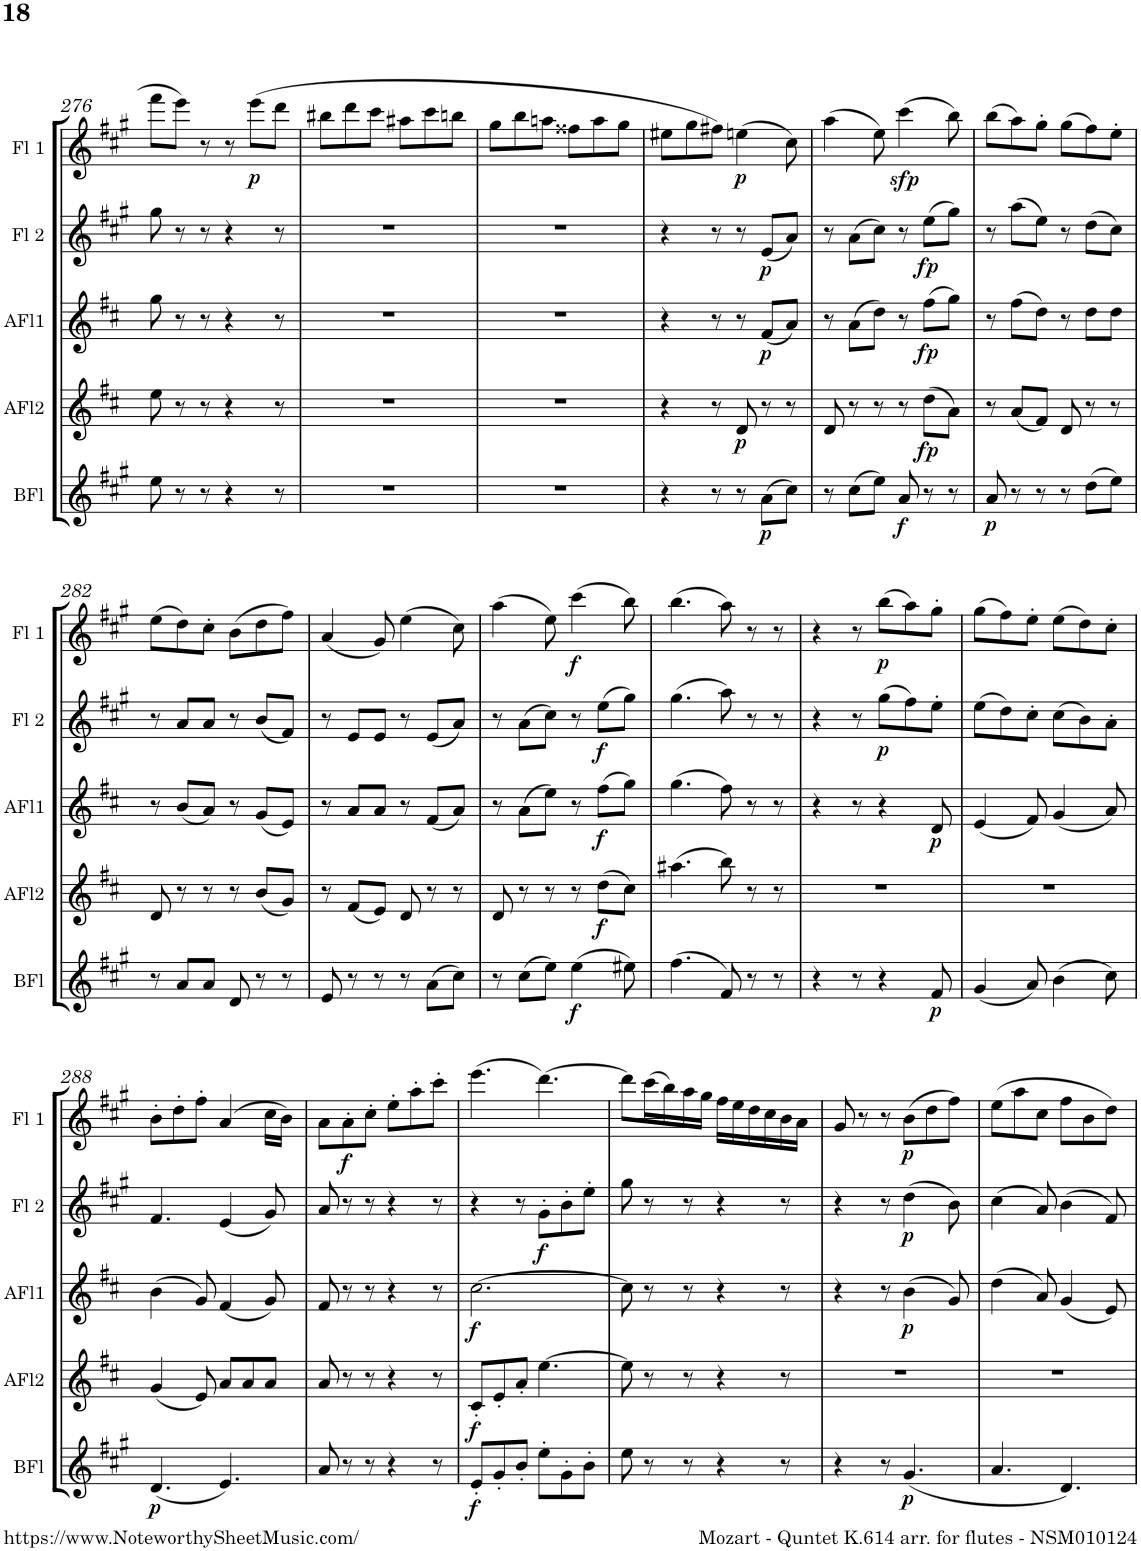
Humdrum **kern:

**kern	**dynam	**kern	**dynam	**kern	**dynam	**kern	**dynam	**kern	**dynam
*part5	*part5	*part4	*part4	*part3	*part3	*part2	*part2	*part1	*part1
*staff5	*staff5	*staff4	*staff4	*staff3	*staff3	*staff2	*staff2	*staff1	*staff1
*I"Bass Fl	*	*I"Alto Fl 2	*	*I"Alto Fl 1	*	*I"Flute 2	*	*I"Flute 1	*
*I'BFl	*	*I'AFl2	*	*I'AFl1	*	*I'Fl 2	*	*I'Fl 1	*
!!LO:PB:g=z
*clefG2	*	*clefG2	*	*clefG2	*	*clefG2	*	*clefG2	*
*Trd7c12	*	*Trd3c5	*	*Trd3c5	*	*	*	*	*
*k[f#c#g#]	*	*k[f#c#]	*	*k[f#c#]	*	*k[f#c#g#]	*	*k[f#c#g#]	*
*M6/8	*	*M6/8	*	*M6/8	*	*M6/8	*	*M6/8	*
=276	=276	=276	=276	=276	=276	=276	=276	=276	=276
8ee\	.	8ee\	.	8gg\	.	8gg#\	.	8fff#\L	.
8r	.	8r	.	8r	.	8r	.	8eee\J	.
8r	.	8r	.	8r	.	8r	.	8r	.
4r	.	4r	.	4r	.	4r	.	8r	.
!	!	!	!	!	!	!	!	!	!LO:DY:b
.	.	.	.	.	.	.	.	(8eee\L	p
8r	.	8r	.	8r	.	8r	.	8ddd\J	.
=277	=277	=277	=277	=277	=277	=277	=277	=277	=277
2.r	.	2.r	.	2.r	.	2.r	.	8bb#X\L	.
.	.	.	.	.	.	.	.	8ddd\	.
.	.	.	.	.	.	.	.	8ccc#\J	.
.	.	.	.	.	.	.	.	8aa#X\L	.
.	.	.	.	.	.	.	.	8ccc#\	.
.	.	.	.	.	.	.	.	8bbn\J	.
=278	=278	=278	=278	=278	=278	=278	=278	=278	=278
2.r	.	2.r	.	2.r	.	2.r	.	8gg#\L	.
.	.	.	.	.	.	.	.	8bb\	.
.	.	.	.	.	.	.	.	8aan\J	.
.	.	.	.	.	.	.	.	8ff##X\L	.
.	.	.	.	.	.	.	.	8aa\	.
.	.	.	.	.	.	.	.	8gg#\J	.
=279	=279	=279	=279	=279	=279	=279	=279	=279	=279
4r	.	4r	.	4r	.	4r	.	8ee#X\L	.
.	.	.	.	.	.	.	.	8gg#\	.
8r	.	8r	.	8r	.	8r	.	8ff#X\J)	.
!	!	!	!LO:DY:b	!	!	!	!	!	!LO:DY:b
8r	.	8d/	p	8r	.	8r	.	(4een\	p
!	!LO:DY:b	!	!	!	!LO:DY:b	!	!LO:DY:b	!	!
(8a\L	p	8r	.	(8f#/L	p	(8e/L	p	.	.
8cc#\J)	.	8r	.	8a/J)	.	8a/J)	.	8cc#\)	.
=280	=280	=280	=280	=280	=280	=280	=280	=280	=280
8r	.	8d/	.	8r	.	8r	.	(4aa\	.
(8cc#\L	.	8r	.	(8a\L	.	(8a\L	.	.	.
8ee\J)	.	8r	.	8dd\J)	.	8cc#\J)	.	8ee\)	.
!	!LO:DY:b	!	!	!	!	!	!	!	!LO:DY:b
8a/	f	8r	.	8r	.	8r	.	(4ccc#\	sfp
!	!	!	!LO:DY:b	!	!LO:DY:b	!	!LO:DY:b	!	!
8r	.	(8dd\L	fp	(8ff#\L	fp	(8ee\L	fp	.	.
8r	.	8a\J)	.	8gg\J)	.	8gg#\J)	.	8bb\)	.
=281	=281	=281	=281	=281	=281	=281	=281	=281	=281
!	!LO:DY:b	!	!	!	!	!	!	!	!
8a/	p	8r	.	8r	.	8r	.	(8bb\L	.
8r	.	(8a/L	.	(8ff#\L	.	(8aa\L	.	8aa\)	.
8r	.	8f#/J)	.	8dd\J)	.	8ee\J)	.	8gg#'\J	.
8r	.	8d/	.	8r	.	8r	.	(8gg#\L	.
(8dd\L	.	8r	.	8dd\L	.	(8dd\L	.	8ff#\)	.
8ee\J)	.	8r	.	8dd\J	.	8cc#\J)	.	8ee'\J	.
!!LO:LB:g=z
=282	=282	=282	=282	=282	=282	=282	=282	=282	=282
8r	.	8d/	.	8r	.	8r	.	(8ee\L	.
8a/L	.	8r	.	(8b/L	.	8a/L	.	8dd\)	.
8a/J	.	8r	.	8a/J)	.	8a/J	.	8cc#'\J	.
8d/	.	8r	.	8r	.	8r	.	(8b\L	.
8r	.	(8b/L	.	(8g/L	.	(8b/L	.	8dd\	.
8r	.	8g/J)	.	8e/J)	.	8f#/J)	.	8ff#\J)	.
=283	=283	=283	=283	=283	=283	=283	=283	=283	=283
8e/	.	8r	.	8r	.	8r	.	(4a/	.
8r	.	(8f#/L	.	8a/L	.	8e/L	.	.	.
8r	.	8e/J)	.	8a/J	.	8e/J	.	8g#/)	.
8r	.	8d/	.	8r	.	8r	.	(4ee\	.
(8a\L	.	8r	.	(8f#/L	.	(8e/L	.	.	.
8cc#\J)	.	8r	.	8a/J)	.	8a/J)	.	8cc#\)	.
=284	=284	=284	=284	=284	=284	=284	=284	=284	=284
8r	.	8d/	.	8r	.	8r	.	(4aa\	.
(8cc#\L	.	8r	.	(8a\L	.	(8a\L	.	.	.
8ee\J)	.	8r	.	8ee\J)	.	8cc#\J)	.	8ee\)	.
!	!LO:DY:b	!	!	!	!	!	!	!	!LO:DY:b
(4ee\	f	8r	.	8r	.	8r	.	(4ccc#\	f
!	!	!	!LO:DY:b	!	!LO:DY:b	!	!LO:DY:b	!	!
.	.	(8dd\L	f	(8ff#\L	f	(8ee\L	f	.	.
8ee#X\)	.	8cc#\J)	.	8gg\J)	.	8gg#\J)	.	8bb\)	.
=285	=285	=285	=285	=285	=285	=285	=285	=285	=285
(4.ff#\	.	(4.aa#X\	.	(4.gg\	.	(4.gg#\	.	(4.bb\	.
8f#/)	.	8bb\)	.	8ff#\)	.	8aa\)	.	8aa\)	.
8r	.	8r	.	8r	.	8r	.	8r	.
8r	.	8r	.	8r	.	8r	.	8r	.
=286	=286	=286	=286	=286	=286	=286	=286	=286	=286
4r	.	2.r	.	4r	.	4r	.	4r	.
8r	.	.	.	8r	.	8r	.	8r	.
!	!	!	!	!	!	!	!LO:DY:b	!	!LO:DY:b
4r	.	.	.	4r	.	(8gg#\L	p	(8bb\L	p
.	.	.	.	.	.	8ff#\)	.	8aa\)	.
!	!LO:DY:b	!	!	!	!LO:DY:b	!	!	!	!
8f#/	p	.	.	8d/	p	8ee'\J	.	8gg#'\J	.
=287	=287	=287	=287	=287	=287	=287	=287	=287	=287
(4g#/	.	2.r	.	(4e/	.	(8ee\L	.	(8gg#\L	.
.	.	.	.	.	.	8dd\)	.	8ff#\)	.
8a/)	.	.	.	8f#/)	.	8cc#'\J	.	8ee'\J	.
(4b\	.	.	.	(4g/	.	(8cc#\L	.	(8ee\L	.
.	.	.	.	.	.	8b\)	.	8dd\)	.
8cc#\)	.	.	.	8a/)	.	8a'\J	.	8cc#'\J	.
!!LO:LB:g=z
=288	=288	=288	=288	=288	=288	=288	=288	=288	=288
!	!LO:DY:b	!	!	!	!	!	!	!	!
(4.d/	p	(4g/	.	(4b\	.	4.f#/	.	8b'\L	.
.	.	.	.	.	.	.	.	8dd'\	.
.	.	8e/)	.	8g/)	.	.	.	8ff#'\J	.
4.e/)	.	8a/L	.	(4f#/	.	(4e/	.	(4a/	.
.	.	8a/	.	.	.	.	.	.	.
.	.	8a/J	.	8g/)	.	8g#/)	.	16cc#\LL	.
.	.	.	.	.	.	.	.	16b\JJ)	.
=289	=289	=289	=289	=289	=289	=289	=289	=289	=289
8a/	.	8a/	.	8f#/	.	8a/	.	8a\L	.
!	!	!	!	!	!	!	!	!	!LO:DY:b
8r	.	8r	.	8r	.	8r	.	8a'\	f
8r	.	8r	.	8r	.	8r	.	8cc#'\J	.
4r	.	4r	.	4r	.	4r	.	8ee'\L	.
.	.	.	.	.	.	.	.	8aa'\	.
8r	.	8r	.	8r	.	8r	.	8ccc#'\J	.
=290	=290	=290	=290	=290	=290	=290	=290	=290	=290
!	!LO:DY:b	!	!LO:DY:b	!	!LO:DY:b	!	!	!	!
8e'/L	f	8c#'/L	f	[2.cc#\	f	4r	.	(4.eee\	.
8g#'/	.	8e'/	.	.	.	.	.	.	.
8b'/J	.	8a'/J	.	.	.	8r	.	.	.
!	!	!	!	!	!	!	!LO:DY:b	!	!
8ee'\L	.	[4.ee\	.	.	.	8g#'\L	f	[4.ddd\)	.
8g#'\	.	.	.	.	.	8b'\	.	.	.
8b'\J	.	.	.	.	.	8ee'\J	.	.	.
=291	=291	=291	=291	=291	=291	=291	=291	=291	=291
8ee\	.	8ee\]	.	8cc#\]	.	8gg#\	.	8ddd\L]	.
8r	.	8r	.	8r	.	8r	.	(16ccc#\L	.
.	.	.	.	.	.	.	.	16bb\)	.
8r	.	8r	.	8r	.	8r	.	16aa\	.
.	.	.	.	.	.	.	.	16gg#\JJ	.
4r	.	4r	.	4r	.	4r	.	16ff#\LL	.
.	.	.	.	.	.	.	.	16ee\	.
.	.	.	.	.	.	.	.	16dd\	.
.	.	.	.	.	.	.	.	16cc#\	.
8r	.	8r	.	8r	.	8r	.	16b\	.
.	.	.	.	.	.	.	.	16a\JJ	.
=292	=292	=292	=292	=292	=292	=292	=292	=292	=292
4r	.	2.r	.	4r	.	4r	.	8g#/	.
.	.	.	.	.	.	.	.	8r	.
8r	.	.	.	8r	.	8r	.	8r	.
!	!LO:DY:b	!	!	!	!LO:DY:b	!	!LO:DY:b	!	!LO:DY:b
(4.g#/	p	.	.	(4b\	p	(4dd\	p	(8b\L	p
.	.	.	.	.	.	.	.	8dd\	.
.	.	.	.	8g/)	.	8b\)	.	8ff#\J)	.
=293	=293	=293	=293	=293	=293	=293	=293	=293	=293
4.a/	.	2.r	.	(4dd\	.	(4cc#\	.	(8ee\L	.
.	.	.	.	.	.	.	.	8aa\	.
.	.	.	.	8a/)	.	8a/)	.	8cc#\J	.
4.d/)	.	.	.	(4g/	.	(4b\	.	8ff#\L	.
.	.	.	.	.	.	.	.	8b\	.
.	.	.	.	8e/)	.	8f#/)	.	8dd\J)	.
=	=	=	=	=	=	=	=	=	=
*-	*-	*-	*-	*-	*-	*-	*-	*-	*-
